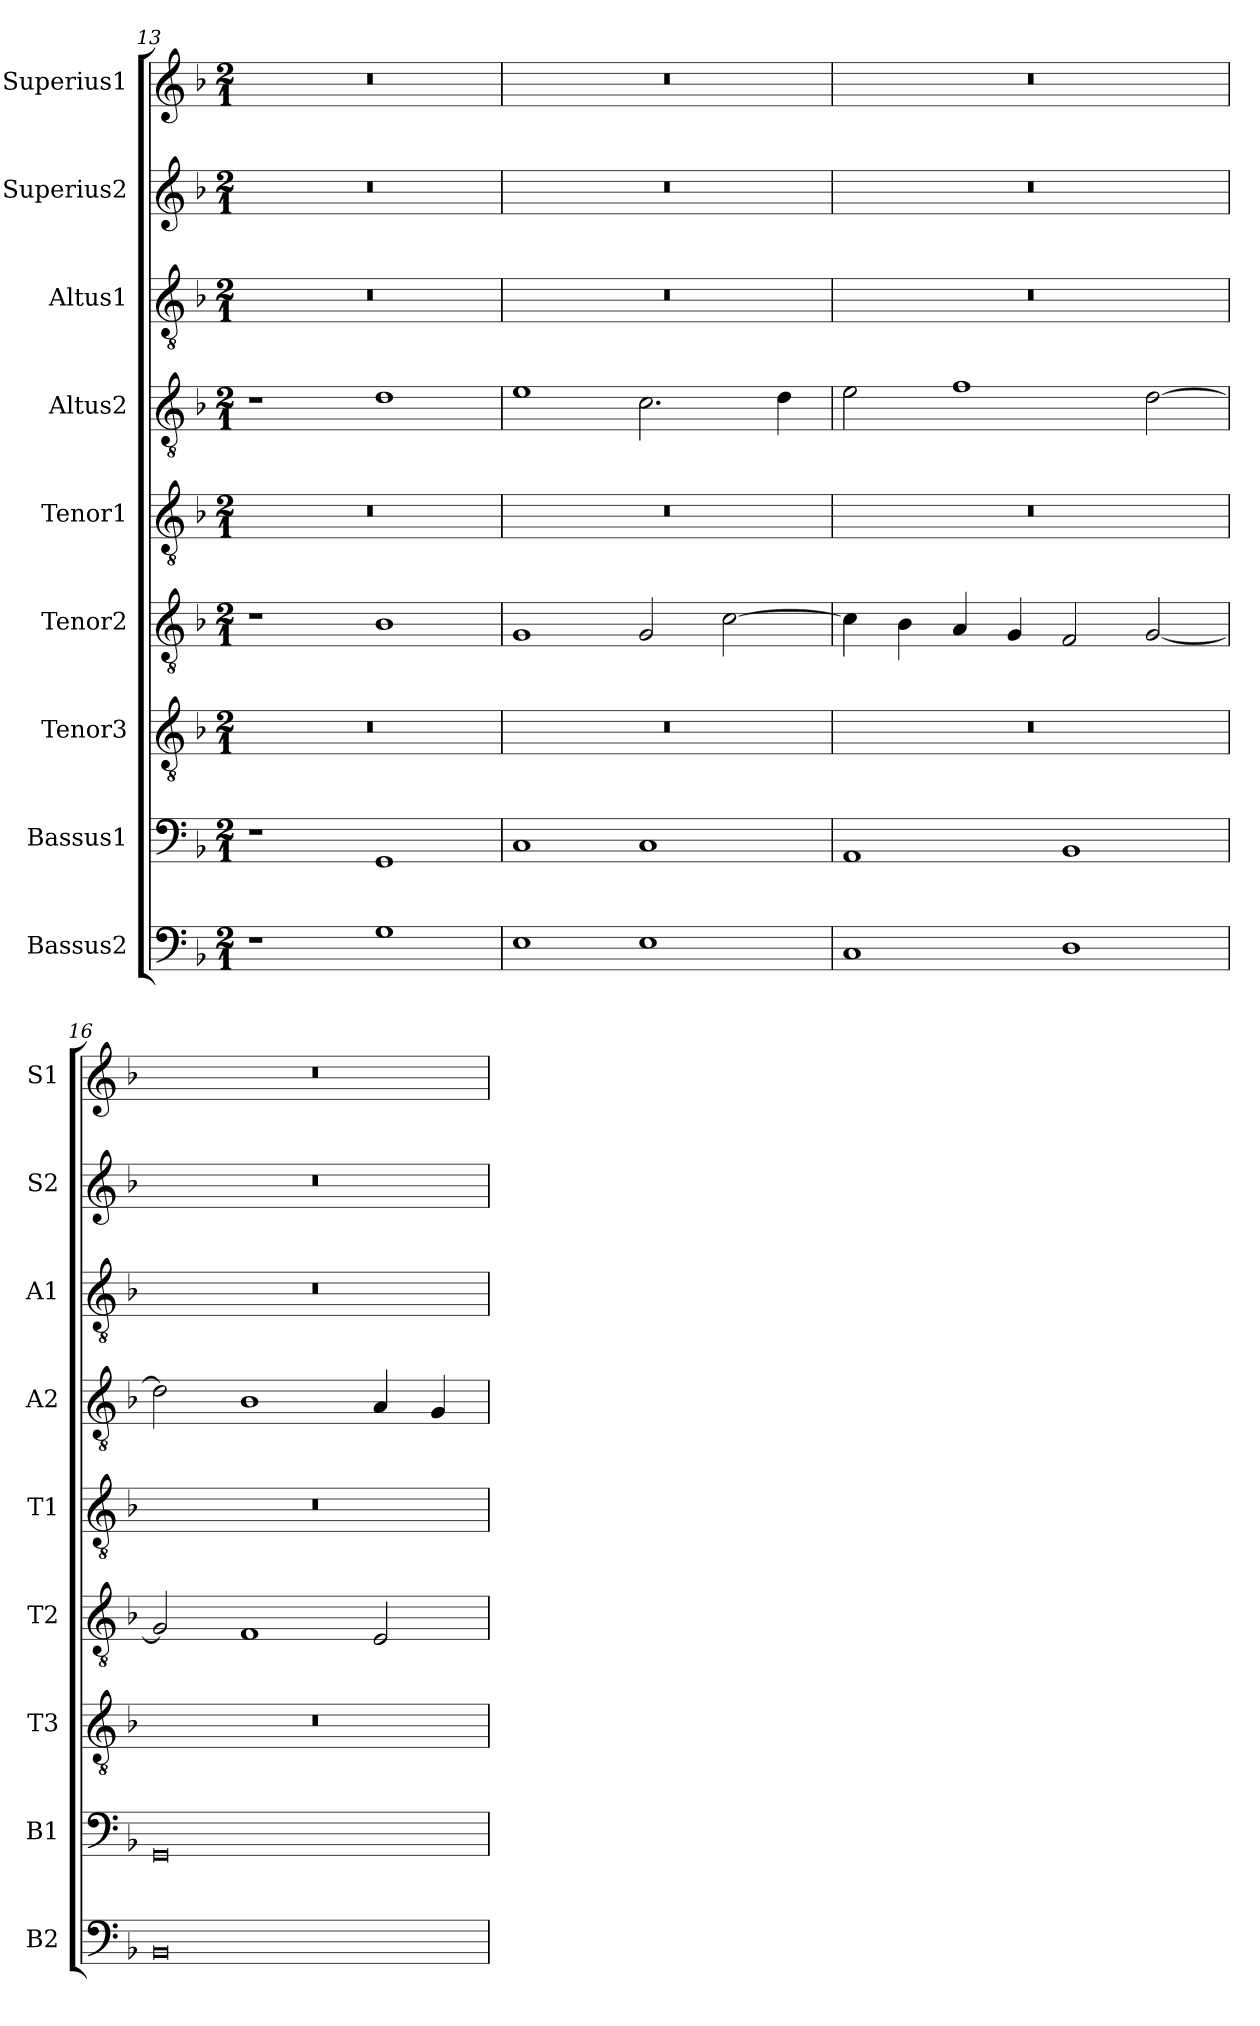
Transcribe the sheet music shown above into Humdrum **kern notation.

**kern	**kern	**kern	**kern	**kern	**kern	**kern	**kern	**kern
*part9	*part8	*part7	*part6	*part5	*part4	*part3	*part2	*part1
*staff9	*staff8	*staff7	*staff6	*staff5	*staff4	*staff3	*staff2	*staff1
*I"Bassus2	*I"Bassus1	*I"Tenor3	*I"Tenor2	*I"Tenor1	*I"Altus2	*I"Altus1	*I"Superius2	*I"Superius1
*I'B2	*I'B1	*I'T3	*I'T2	*I'T1	*I'A2	*I'A1	*I'S2	*I'S1
*clefF4	*clefF4	*clefGv2	*clefGv2	*clefGv2	*clefGv2	*clefGv2	*clefG2	*clefG2
*k[b-]	*k[b-]	*k[b-]	*k[b-]	*k[b-]	*k[b-]	*k[b-]	*k[b-]	*k[b-]
*d:	*d:	*d:	*d:	*d:	*d:	*d:	*d:	*d:
*M2/1	*M2/1	*M2/1	*M2/1	*M2/1	*M2/1	*M2/1	*M2/1	*M2/1
=13	=13	=13	=13	=13	=13	=13	=13	=13
1r	1r	0r	1r	0r	1r	0r	0r	0r
1G	1GG	.	1B-	.	1d	.	.	.
=14	=14	=14	=14	=14	=14	=14	=14	=14
1E	1C	0r	1G	0r	1e	0r	0r	0r
1E	1C	.	2G	.	2.c	.	.	.
.	.	.	[2c	.	.	.	.	.
.	.	.	.	.	4d	.	.	.
=15	=15	=15	=15	=15	=15	=15	=15	=15
1C	1AA	0r	4c]	0r	2e	0r	0r	0r
.	.	.	4B-	.	.	.	.	.
.	.	.	4A	.	1f	.	.	.
.	.	.	4G	.	.	.	.	.
1D	1BB-	.	2F	.	.	.	.	.
.	.	.	[2G	.	[2d	.	.	.
=16	=16	=16	=16	=16	=16	=16	=16	=16
0BB-	0GG	0r	2G]	0r	2d]	0r	0r	0r
.	.	.	1F	.	1B-	.	.	.
.	.	.	2E	.	4A	.	.	.
.	.	.	.	.	4G	.	.	.
=	=	=	=	=	=	=	=	=
*-	*-	*-	*-	*-	*-	*-	*-	*-
